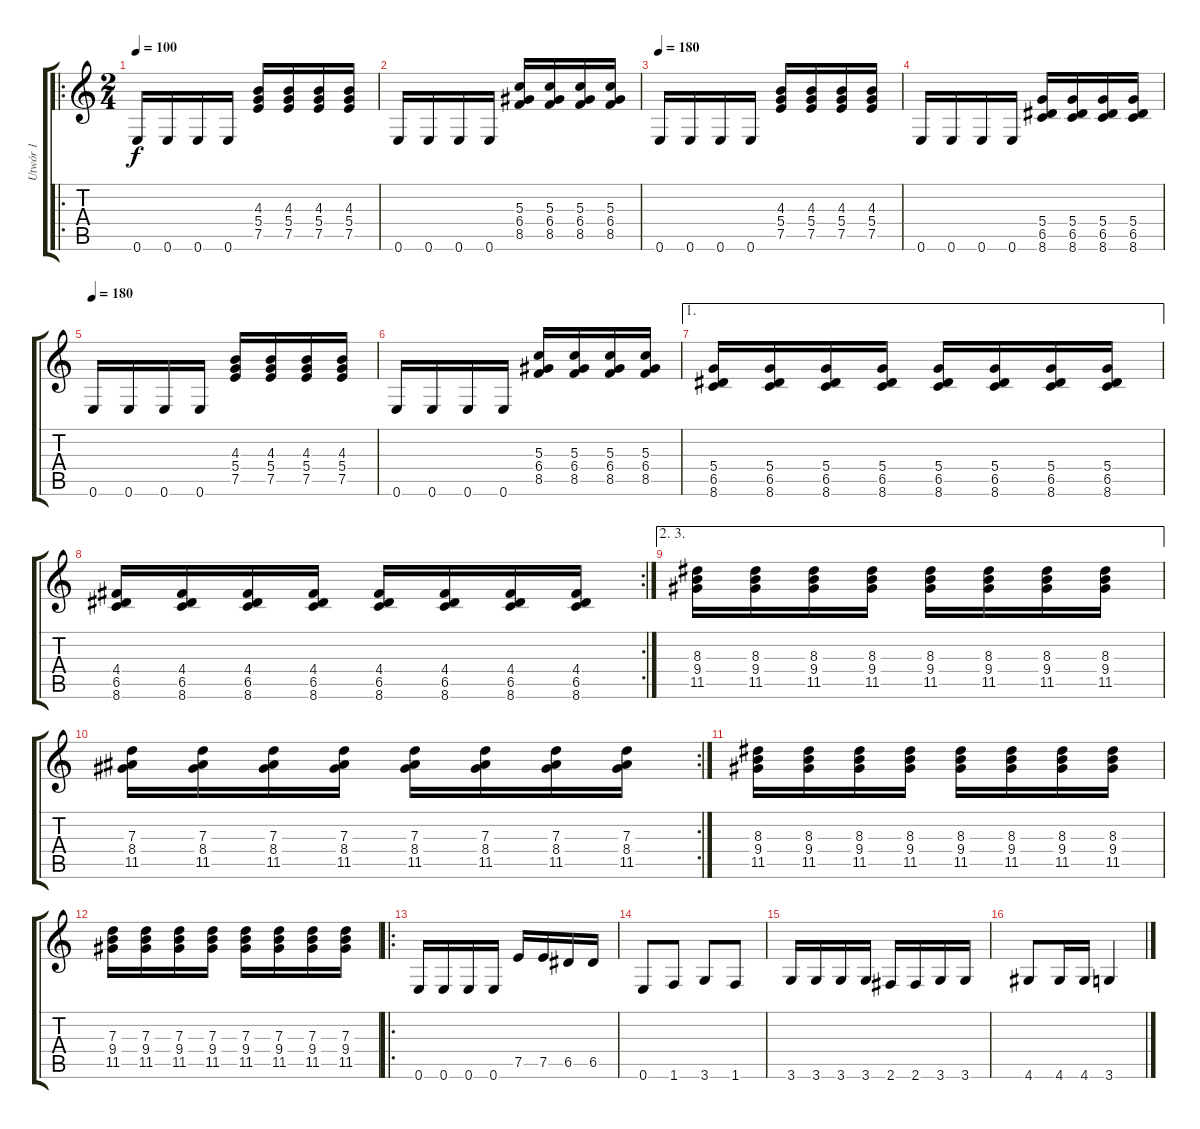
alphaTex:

\track ("Utwór 1" "Utwór 1") {instrument acousticguitarnylon}
\staff {score tabs}
\tuning (E4 B3 G3 D3 A2 E2) {hide}
\ro
\ts (2 4)
\tempo 100
\tempo 180
\tempo 100
\clef g2
\ks c
0.6.16{dy f instrument acousticguitarnylon} 0.6.16 0.6.16 0.6.16 (4.3 5.4 7.5).16 (4.3 5.4 7.5).16 (4.3 5.4 7.5).16 (4.3 5.4 7.5).16 |
0.6.16 0.6.16 0.6.16 0.6.16 (5.3 6.4 8.5).16 (5.3 6.4 8.5).16 (5.3 6.4 8.5).16 (5.3 6.4 8.5).16 |
\tempo 180
0.6.16 0.6.16 0.6.16 0.6.16 (4.3 5.4 7.5).16 (4.3 5.4 7.5).16 (4.3 5.4 7.5).16 (4.3 5.4 7.5).16 |
0.6.16 0.6.16 0.6.16 0.6.16 (5.4 6.5 8.6).16 (5.4 6.5 8.6).16 (5.4 6.5 8.6).16 (5.4 6.5 8.6).16 |
\tempo 180
0.6.16 0.6.16 0.6.16 0.6.16 (4.3 5.4 7.5).16 (4.3 5.4 7.5).16 (4.3 5.4 7.5).16 (4.3 5.4 7.5).16 |
0.6.16 0.6.16 0.6.16 0.6.16 (5.3 6.4 8.5).16 (5.3 6.4 8.5).16 (5.3 6.4 8.5).16 (5.3 6.4 8.5).16 |
\ae 1
(5.4 6.5 8.6).16 (5.4 6.5 8.6).16 (5.4 6.5 8.6).16 (5.4 6.5 8.6).16 (5.4 6.5 8.6).16 (5.4 6.5 8.6).16 (5.4 6.5 8.6).16 (5.4 6.5 8.6).16 |
\rc 2
(4.4 6.5 8.6).16 (4.4 6.5 8.6).16 (4.4 6.5 8.6).16 (4.4 6.5 8.6).16 (4.4 6.5 8.6).16 (4.4 6.5 8.6).16 (4.4 6.5 8.6).16 (4.4 6.5 8.6).16 |
\ae (2 3)
(8.3 9.4 11.5).16 (8.3 9.4 11.5).16 (8.3 9.4 11.5).16 (8.3 9.4 11.5).16 (8.3 9.4 11.5).16 (8.3 9.4 11.5).16 (8.3 9.4 11.5).16 (8.3 9.4 11.5).16 |
\rc 2
(7.3 8.4 11.5).16 (7.3 8.4 11.5).16 (7.3 8.4 11.5).16 (7.3 8.4 11.5).16 (7.3 8.4 11.5).16 (7.3 8.4 11.5).16 (7.3 8.4 11.5).16 (7.3 8.4 11.5).16 |
(8.3 9.4 11.5).16 (8.3 9.4 11.5).16 (8.3 9.4 11.5).16 (8.3 9.4 11.5).16 (8.3 9.4 11.5).16 (8.3 9.4 11.5).16 (8.3 9.4 11.5).16 (8.3 9.4 11.5).16 |
(7.3 9.4 11.5).16 (7.3 9.4 11.5).16 (7.3 9.4 11.5).16 (7.3 9.4 11.5).16 (7.3 9.4 11.5).16 (7.3 9.4 11.5).16 (7.3 9.4 11.5).16 (7.3 9.4 11.5).16 |
\ro
0.6.16 0.6.16 0.6.16 0.6.16 7.5.16 7.5.16 6.5.16 6.5.16 |
0.6.8 1.6.8 3.6.8 1.6.8 |
3.6.16 3.6.16 3.6.16 3.6.16 2.6.16 2.6.16 3.6.16 3.6.16 |
4.6.8 4.6.16 4.6.16 3.6.4
